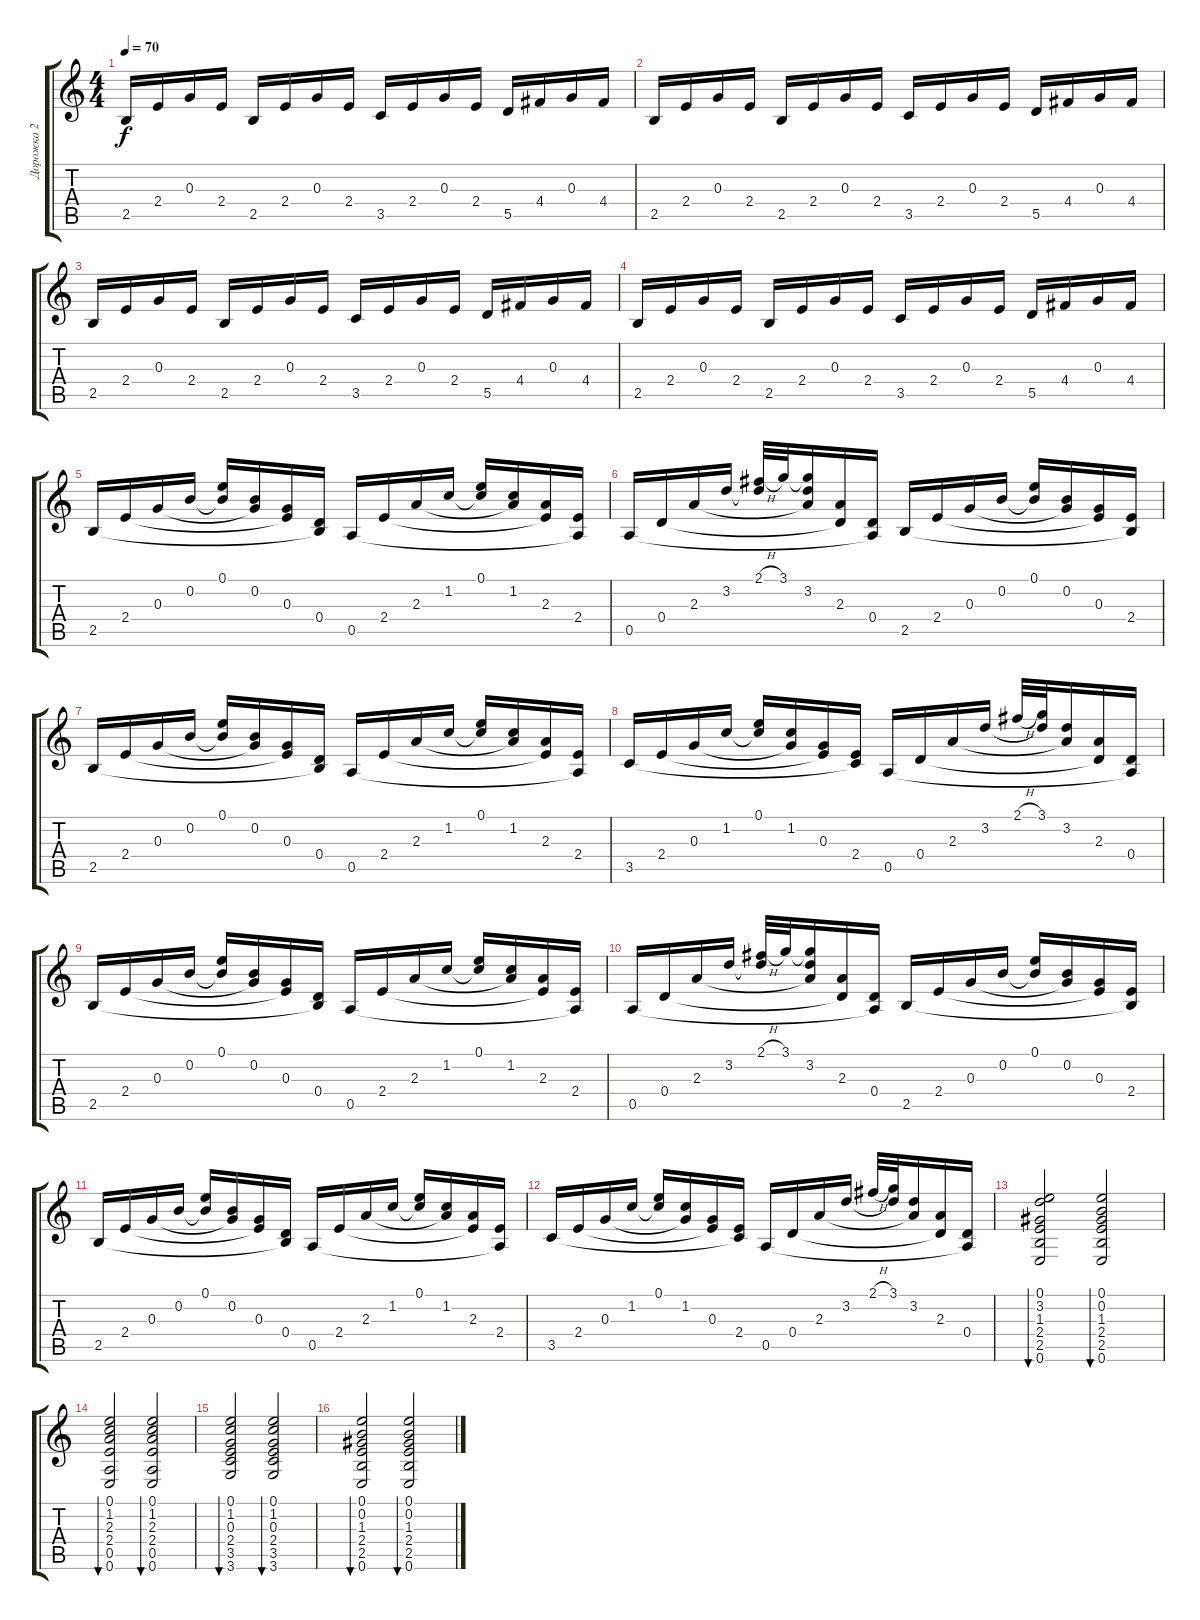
\track ("Дорожка 2" "Дорожка 2") {instrument acousticguitarnylon}
\staff {score tabs}
\tuning (E4 B3 G3 D3 A2 E2) {hide}
\ts (4 4)
\tempo 70
\clef g2
\ks c
2.5.16{dy f instrument acousticguitarnylon} 2.4.16 0.3.16 2.4.16 2.5.16 2.4.16 0.3.16 2.4.16 3.5.16 2.4.16 0.3.16 2.4.16 5.5.16 4.4.16 0.3.16 4.4.16 |
2.5.16 2.4.16 0.3.16 2.4.16 2.5.16 2.4.16 0.3.16 2.4.16 3.5.16 2.4.16 0.3.16 2.4.16 5.5.16 4.4.16 0.3.16 4.4.16 |
2.5.16 2.4.16 0.3.16 2.4.16 2.5.16 2.4.16 0.3.16 2.4.16 3.5.16 2.4.16 0.3.16 2.4.16 5.5.16 4.4.16 0.3.16 4.4.16 |
2.5.16 2.4.16 0.3.16 2.4.16 2.5.16 2.4.16 0.3.16 2.4.16 3.5.16 2.4.16 0.3.16 2.4.16 5.5.16 4.4.16 0.3.16 4.4.16 |
2.5.16 2.4.16 0.3.16 0.2.16 (0.1 0.2{t}).16 (0.2 0.3{t}).16 (0.3 2.4{t}).16 (0.4 2.5{t}).16 0.5.16 2.4.16 2.3.16 1.2.16 (0.1 1.2{t}).16 (1.2 2.3{t}).16 (2.3 2.4{t}).16 (2.4 0.5{t}).16 |
0.5.16 0.4.16 2.3.16 3.2.16 (2.1{h} 3.2{t}).32 3.1.32 (3.1{t} 3.2 2.3{t}).16 (2.3 0.4{t}).16 (0.4 0.5{t}).16 2.5.16 2.4.16 0.3.16 0.2.16 (0.1 0.2{t}).16 (0.2 0.3{t}).16 (0.3 2.4{t}).16 (2.4 2.5{t}).16 |
2.5.16 2.4.16 0.3.16 0.2.16 (0.1 0.2{t}).16 (0.2 0.3{t}).16 (0.3 2.4{t}).16 (0.4 2.5{t}).16 0.5.16 2.4.16 2.3.16 1.2.16 (0.1 1.2{t}).16 (1.2 2.3{t}).16 (2.3 2.4{t}).16 (2.4 0.5{t}).16 |
3.5.16 2.4.16 0.3.16 1.2.16 (0.1 1.2{t}).16 (1.2 0.3{t}).16 (0.3 2.4{t}).16 (2.4 3.5{t}).16 0.5.16 0.4.16 2.3.16 3.2.16 2.1{h}.32 (3.1 3.2{t}).32 (3.2 2.3{t}).16 (2.3 0.4{t}).16 (0.4 0.5{t}).16 |
2.5.16 2.4.16 0.3.16 0.2.16 (0.1 0.2{t}).16 (0.2 0.3{t}).16 (0.3 2.4{t}).16 (0.4 2.5{t}).16 0.5.16 2.4.16 2.3.16 1.2.16 (0.1 1.2{t}).16 (1.2 2.3{t}).16 (2.3 2.4{t}).16 (2.4 0.5{t}).16 |
0.5.16 0.4.16 2.3.16 3.2.16 (2.1{h} 3.2{t}).32 3.1.32 (3.1{t} 3.2 2.3{t}).16 (2.3 0.4{t}).16 (0.4 0.5{t}).16 2.5.16 2.4.16 0.3.16 0.2.16 (0.1 0.2{t}).16 (0.2 0.3{t}).16 (0.3 2.4{t}).16 (2.4 2.5{t}).16 |
2.5.16 2.4.16 0.3.16 0.2.16 (0.1 0.2{t}).16 (0.2 0.3{t}).16 (0.3 2.4{t}).16 (0.4 2.5{t}).16 0.5.16 2.4.16 2.3.16 1.2.16 (0.1 1.2{t}).16 (1.2 2.3{t}).16 (2.3 2.4{t}).16 (2.4 0.5{t}).16 |
3.5.16 2.4.16 0.3.16 1.2.16 (0.1 1.2{t}).16 (1.2 0.3{t}).16 (0.3 2.4{t}).16 (2.4 3.5{t}).16 0.5.16 0.4.16 2.3.16 3.2.16 2.1{h}.32 (3.1 3.2{t}).32 (3.2 2.3{t}).16 (2.3 0.4{t}).16 (0.4 0.5{t}).16 |
(0.1 3.2 1.3 2.4 2.5 0.6).2{bu 60} (0.1 0.2 1.3 2.4 2.5 0.6).2{bu 60} |
(0.1 1.2 2.3 2.4 0.5 0.6).2{bu 60} (0.1 1.2 2.3 2.4 0.5 0.6).2{bu 60} |
(0.1 1.2 0.3 2.4 3.5 3.6).2{bu 60} (0.1 1.2 0.3 2.4 3.5 3.6).2{bu 60} |
(0.1 0.2 1.3 2.4 2.5 0.6).2{bu 60} (0.1 0.2 1.3 2.4 2.5 0.6).2{bu 60}
